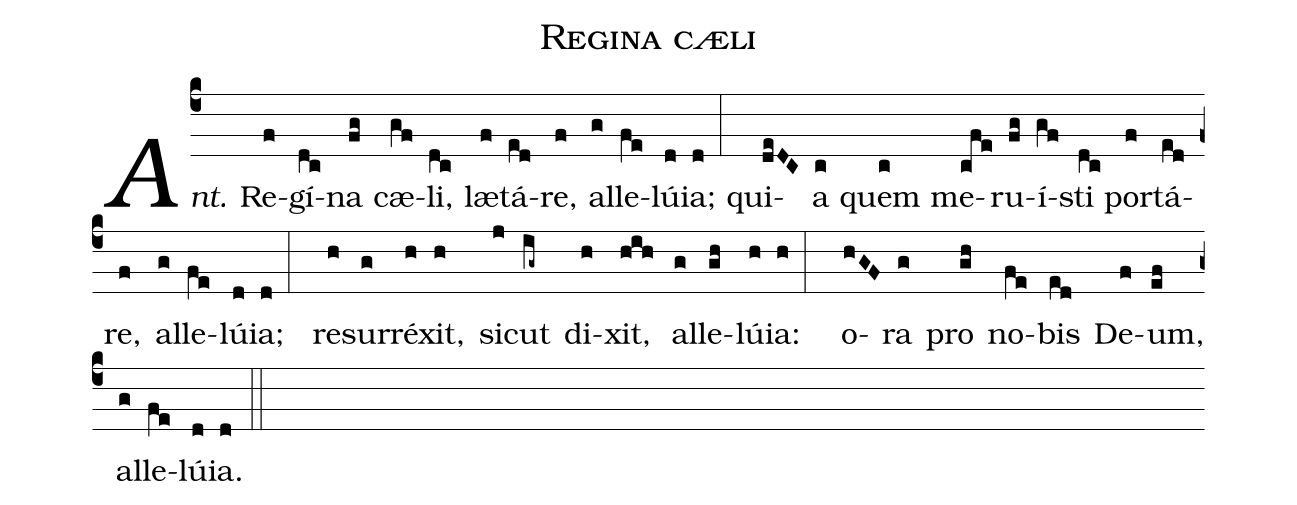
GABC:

name: Regina cæli;
%%
(c4) <i>Ant.</i> Re(f)gí(dc)na(fg) cæ(gf)li,(dc) læ(f)tá(ed)re,(f) al(g)le(fe)lú(d)ia;(d:) qui(deDC)a(c) quem(c) me(cfe)ru(fg)í(gf)sti(dc) por(f)tá(ed)re,(f) al(g)le(fe)lú(d)ia;(d:) re(h)sur(g)ré(h)xit,(h) si(j)cut(ig~) di(h)xit,(hih) al(g)le(gh)lú(h)ia:(h:) o(hGF)ra(g) pro(gh) no(fe)bis(ed) De(f)um,(ef) al(g)le(fe)lú(d)ia.(d::)
